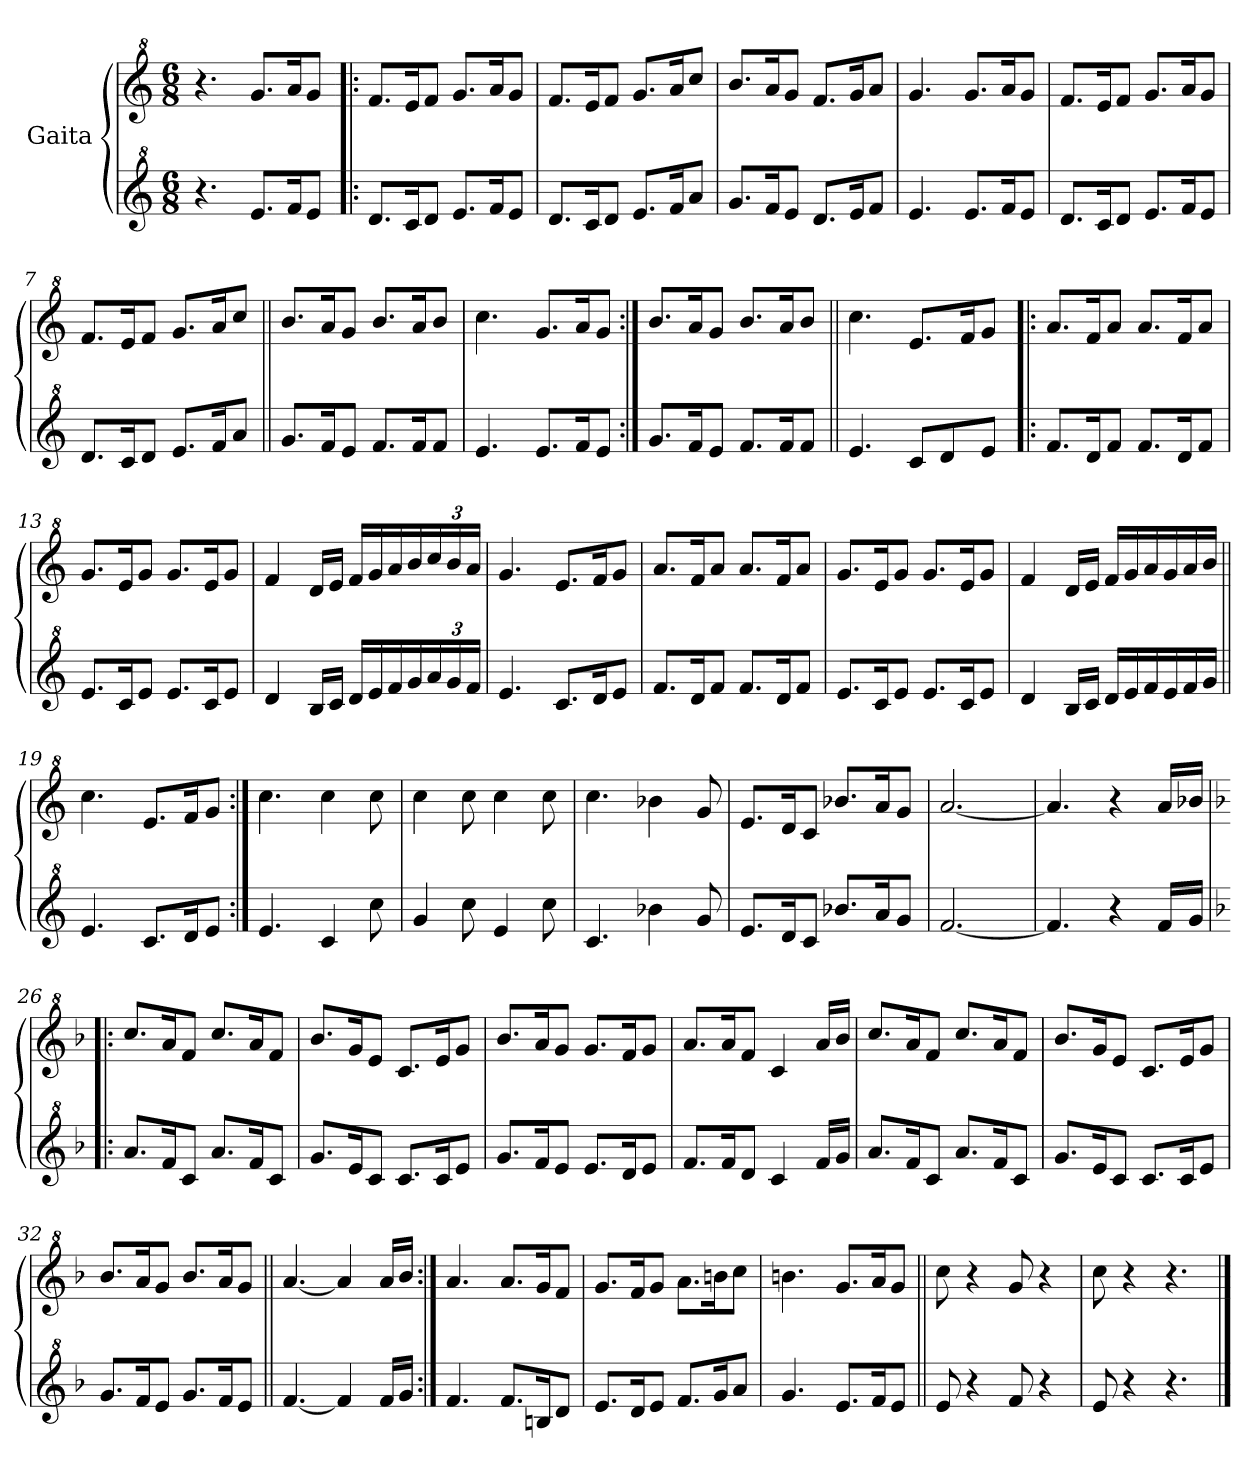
**kern	**kern
*part2	*part1
*staff2	*staff1
*I"Gaita	*I"Gaita
*clefG^2	*clefG^2
*k[]	*k[]
*M6/8	*M6/8
*MM180	*MM180
=1	=1
4.r	4.r
8.ee/L	8.gg/L
16ff/K	16aa/K
8ee/J	8gg/J
=2!|:	=2!|:
8.dd/L	8.ff/L
16cc/K	16ee/K
8dd/J	8ff/J
8.ee/L	8.gg/L
16ff/K	16aa/K
8ee/J	8gg/J
=3	=3
8.dd/L	8.ff/L
16cc/K	16ee/K
8dd/J	8ff/J
8.ee/L	8.gg/L
16ff/K	16aa/K
8aa/J	8ccc/J
=4	=4
8.gg/L	8.bb/L
16ff/K	16aa/K
8ee/J	8gg/J
8.dd/L	8.ff/L
16ee/K	16gg/K
8ff/J	8aa/J
=5	=5
4.ee/	4.gg/
8.ee/L	8.gg/L
16ff/K	16aa/K
8ee/J	8gg/J
=6	=6
8.dd/L	8.ff/L
16cc/K	16ee/K
8dd/J	8ff/J
8.ee/L	8.gg/L
16ff/K	16aa/K
8ee/J	8gg/J
=7	=7
8.dd/L	8.ff/L
16cc/K	16ee/K
8dd/J	8ff/J
8.ee/L	8.gg/L
16ff/K	16aa/K
8aa/J	8ccc/J
!!LO:LB:g=z
=8||	=8||
8.gg/L	8.bb/L
16ff/K	16aa/K
8ee/J	8gg/J
8.ff/L	8.bb/L
16ff/K	16aa/K
8ff/J	8bb/J
=9	=9
4.ee/	4.ccc\
8.ee/L	8.gg/L
16ff/K	16aa/K
8ee/J	8gg/J
=10:|!	=10:|!
8.gg/L	8.bb/L
16ff/K	16aa/K
8ee/J	8gg/J
8.ff/L	8.bb/L
16ff/K	16aa/K
8ff/J	8bb/J
=11||	=11||
4.ee/	4.ccc\
8cc/L	8.ee/L
8dd/	.
.	16ff/K
8ee/J	8gg/J
=12!|:	=12!|:
8.ff/L	8.aa/L
16dd/K	16ff/K
8ff/J	8aa/J
8.ff/L	8.aa/L
16dd/K	16ff/K
8ff/J	8aa/J
=13	=13
8.ee/L	8.gg/L
16cc/K	16ee/K
8ee/J	8gg/J
8.ee/L	8.gg/L
16cc/K	16ee/K
8ee/J	8gg/J
!!LO:LB:g=z
=14	=14
4dd/	4ff/
16b/LL	16dd/LL
16cc/JJ	16ee/JJ
16dd/LL	16ff/LL
16ee/	16gg/
16ff/	16aa/
16gg/	16bb/
*Xbrackettup	*Xbrackettup
24aa/	24ccc/
24gg/	24bb/
24ff/JJ	24aa/JJ
=15	=15
4.ee/	4.gg/
8.cc/L	8.ee/L
16dd/K	16ff/K
8ee/J	8gg/J
=16	=16
8.ff/L	8.aa/L
16dd/K	16ff/K
8ff/J	8aa/J
8.ff/L	8.aa/L
16dd/K	16ff/K
8ff/J	8aa/J
=17	=17
8.ee/L	8.gg/L
16cc/K	16ee/K
8ee/J	8gg/J
8.ee/L	8.gg/L
16cc/K	16ee/K
8ee/J	8gg/J
=18	=18
4dd/	4ff/
16b/LL	16dd/LL
16cc/JJ	16ee/JJ
16dd/LL	16ff/LL
16ee/	16gg/
16ff/	16aa/
16ee/	16gg/
16ff/	16aa/
16gg/JJ	16bb/JJ
=19||	=19||
4.ee/	4.ccc\
8.cc/L	8.ee/L
16dd/K	16ff/K
8ee/J	8gg/J
!!LO:LB:g=z
=20:|!	=20:|!
4.ee/	4.ccc\
4cc/	4ccc\
8ccc\	8ccc\
=21	=21
4gg/	4ccc\
8ccc\	8ccc\
4ee/	4ccc\
8ccc\	8ccc\
=22	=22
4.cc/	4.ccc\
4bb-X\	4bb-X\
8gg/	8gg/
=23	=23
8.ee/L	8.ee/L
16dd/K	16dd/K
8cc/J	8cc/J
8.bb-X/L	8.bb-X/L
16aa/K	16aa/K
8gg/J	8gg/J
=24	=24
[2.ff/	[2.aa/
=25	=25
4.ff/]	4.aa/]
4r	4r
16ff/LL	16aa/LL
16gg/JJ	16bb-X/JJ
=26!|:	=26!|:
*k[b-]	*k[b-]
8.aa/L	8.ccc/L
16ff/K	16aa/K
8cc/J	8ff/J
8.aa/L	8.ccc/L
16ff/K	16aa/K
8cc/J	8ff/J
=27	=27
8.gg/L	8.bb-/L
16ee/K	16gg/K
8cc/J	8ee/J
8.cc/L	8.cc/L
16cc/K	16ee/K
8ee/J	8gg/J
!!LO:LB:g=z
=28	=28
8.gg/L	8.bb-/L
16ff/K	16aa/K
8ee/J	8gg/J
8.ee/L	8.gg/L
16dd/K	16ff/K
8ee/J	8gg/J
=29	=29
8.ff/L	8.aa/L
16ff/K	16aa/K
8dd/J	8ff/J
4cc/	4cc/
16ff/LL	16aa/LL
16gg/JJ	16bb-/JJ
=30	=30
8.aa/L	8.ccc/L
16ff/K	16aa/K
8cc/J	8ff/J
8.aa/L	8.ccc/L
16ff/K	16aa/K
8cc/J	8ff/J
=31	=31
8.gg/L	8.bb-/L
16ee/K	16gg/K
8cc/J	8ee/J
8.cc/L	8.cc/L
16cc/K	16ee/K
8ee/J	8gg/J
=32	=32
8.gg/L	8.bb-/L
16ff/K	16aa/K
8ee/J	8gg/J
8.gg/L	8.bb-/L
16ff/K	16aa/K
8ee/J	8gg/J
=33||	=33||
[4.ff/	[4.aa/
4ff/]	4aa/]
16ff/LL	16aa/LL
16gg/JJ	16bb-/JJ
=34:|!	=34:|!
4.ff/	4.aa/
8.ff/L	8.aa/L
16bn/K	16gg/K
8dd/J	8ff/J
!!LO:PB:g=z
=35	=35
8.ee/L	8.gg/L
16dd/K	16ff/K
8ee/J	8gg/J
8.ff/L	8.aa\L
16gg/K	16bbn\K
8aa/J	8ccc\J
=36	=36
4.gg/	4.bbn\
8.ee/L	8.gg/L
16ff/K	16aa/K
8ee/J	8gg/J
=37||	=37||
8ee/	8ccc\
4r	4r
8ff/	8gg/
4r	4r
=38	=38
8ee/	8ccc\
4r	4r
4.r	4.r
==	==
*-	*-
